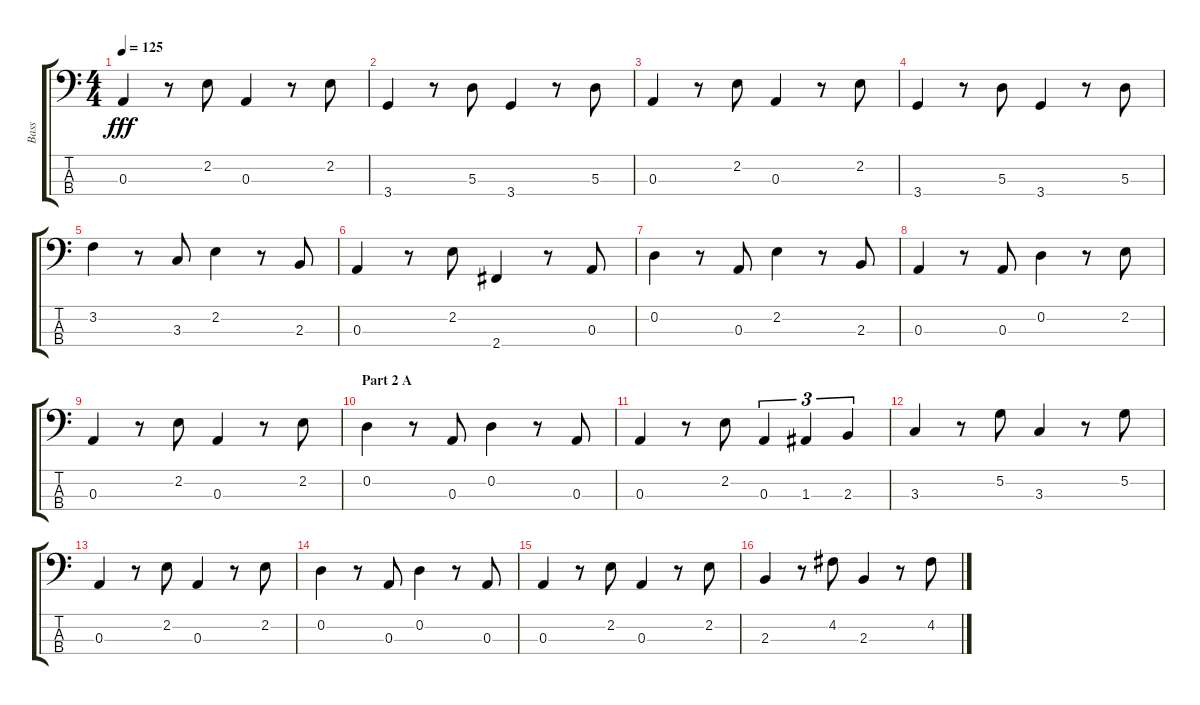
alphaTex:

\track ("Bass" "Bass") {instrument acousticbass}
\staff {score tabs}
\tuning (G2 D2 A1 E1) {hide}
\ts (4 4)
\tempo 125
\clef f4
\ks c
0.3.4{dy fff} r.8 2.2.8 0.3.4 r.8 2.2.8 |
3.4.4 r.8 5.3.8 3.4.4 r.8 5.3.8 |
0.3.4 r.8 2.2.8 0.3.4 r.8 2.2.8 |
3.4.4 r.8 5.3.8 3.4.4 r.8 5.3.8 |
3.2.4 r.8 3.3.8 2.2.4 r.8 2.3.8 |
0.3.4 r.8 2.2.8 2.4.4 r.8 0.3.8 |
0.2.4 r.8 0.3.8 2.2.4 r.8 2.3.8 |
0.3.4 r.8 0.3.8 0.2.4 r.8 2.2.8 |
0.3.4 r.8 2.2.8 0.3.4 r.8 2.2.8 |
\section ("" "Part 2 A")
0.2.4 r.8 0.3.8 0.2.4 r.8 0.3.8 |
0.3.4 r.8 2.2.8 0.3.4{tu (3 2)} 1.3.4{tu (3 2)} 2.3.4{tu (3 2)} |
3.3.4 r.8 5.2.8 3.3.4 r.8 5.2.8 |
0.3.4 r.8 2.2.8 0.3.4 r.8 2.2.8 |
0.2.4 r.8 0.3.8 0.2.4 r.8 0.3.8 |
0.3.4 r.8 2.2.8 0.3.4 r.8 2.2.8 |
2.3.4 r.8 4.2.8 2.3.4 r.8 4.2.8
